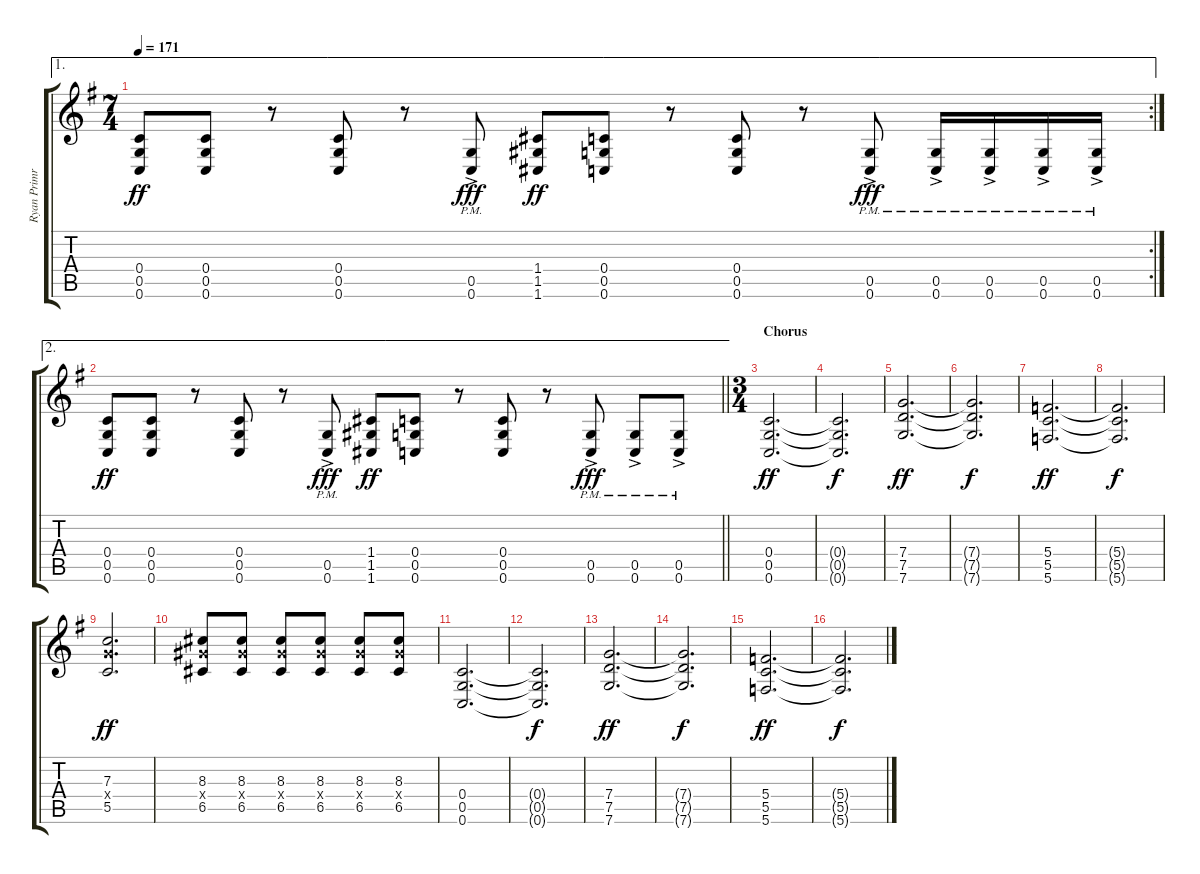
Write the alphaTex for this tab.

\track ("Ryan Primrack" "Ryan Primr") {instrument distortionguitar}
\staff {score tabs}
\tuning (D4 A3 F3 C3 G2 C2) {hide}
\ae 1
\rc 2
\ts (7 4)
\tempo 171
\clef g2
\ks eminor
(0.4 0.5 0.6).8{dy ff} (0.4 0.5 0.6).8 r.8 (0.4 0.5 0.6).8 r.8 (0.5{ac pm} 0.6{ac pm}).8{dy fff} (1.4 1.5 1.6).8{dy ff} (0.4 0.5 0.6).8 r.8 (0.4 0.5 0.6).8 r.8 (0.5{ac pm} 0.6{ac pm}).8{dy fff} (0.5{ac pm} 0.6{ac pm}).16 (0.5{ac pm} 0.6{ac pm}).16 (0.5{ac pm} 0.6{ac pm}).16 (0.5{ac pm} 0.6{ac pm}).16 |
\ae 2
\barLineRight lightlight
(0.4 0.5 0.6).8{dy ff} (0.4 0.5 0.6).8 r.8 (0.4 0.5 0.6).8 r.8 (0.5{ac pm} 0.6{ac pm}).8{dy fff} (1.4 1.5 1.6).8{dy ff} (0.4 0.5 0.6).8 r.8 (0.4 0.5 0.6).8 r.8 (0.5{ac pm} 0.6{ac pm}).8{dy fff} (0.5{ac pm} 0.6{ac pm}).8 (0.5{ac pm} 0.6{ac pm}).8 |
\ts (3 4)
\section ("" "Chorus")
(0.4 0.5 0.6).2{d dy ff} |
(0.4{t} 0.5{t} 0.6{t}).2{d dy f} |
(7.4 7.5 7.6).2{d dy ff} |
(7.4{t} 7.5{t} 7.6{t}).2{d dy f} |
(5.4 5.5 5.6).2{d dy ff} |
(5.4{t} 5.5{t} 5.6{t}).2{d dy f} |
(7.3 7.4{x} 5.5).2{d dy ff} |
(8.3 8.4{x} 6.5).8 (8.3 8.4{x} 6.5).8 (8.3 8.4{x} 6.5).8 (8.3 8.4{x} 6.5).8 (8.3 8.4{x} 6.5).8 (8.3 8.4{x} 6.5).8 |
(0.4 0.5 0.6).2{d} |
(0.4{t} 0.5{t} 0.6{t}).2{d dy f} |
(7.4 7.5 7.6).2{d dy ff} |
(7.4{t} 7.5{t} 7.6{t}).2{d dy f} |
(5.4 5.5 5.6).2{d dy ff} |
(5.4{t} 5.5{t} 5.6{t}).2{d dy f}
